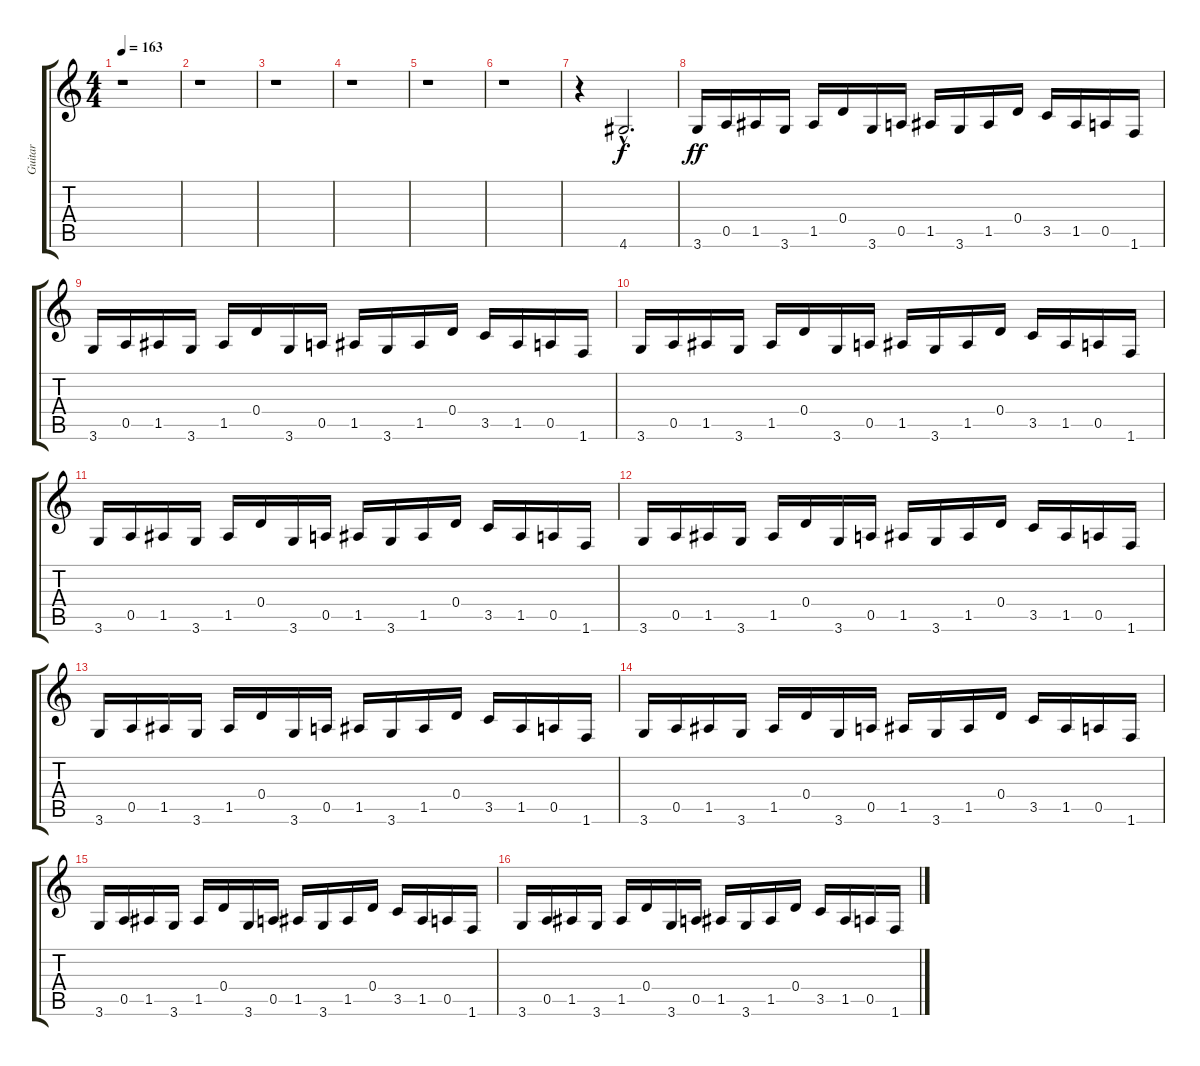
\track ("Guitar" "Guitar") {instrument overdrivenguitar}
\staff {score tabs}
\tuning (E4 B3 G3 D3 A2 E2) {hide}
\ts (4 4)
\tempo 163
\clef g2
\ks c
r.1{dy ff} |
r.1 |
r.1 |
r.1 |
r.1 |
r.1 |
r.4 4.6{hac}.2{d dy f volume 11} |
3.6.16{dy ff} 0.5.16 1.5.16 3.6.16 1.5.16 0.4.16 3.6.16 0.5.16 1.5.16 3.6.16 1.5.16 0.4.16 3.5.16 1.5.16 0.5.16 1.6.16 |
3.6.16 0.5.16 1.5.16 3.6.16 1.5.16 0.4.16 3.6.16 0.5.16 1.5.16 3.6.16 1.5.16 0.4.16 3.5.16 1.5.16 0.5.16 1.6.16 |
3.6.16 0.5.16 1.5.16 3.6.16 1.5.16 0.4.16 3.6.16 0.5.16 1.5.16 3.6.16 1.5.16 0.4.16 3.5.16 1.5.16 0.5.16 1.6.16 |
3.6.16 0.5.16 1.5.16 3.6.16 1.5.16 0.4.16 3.6.16 0.5.16 1.5.16 3.6.16 1.5.16 0.4.16 3.5.16 1.5.16 0.5.16 1.6.16 |
3.6.16 0.5.16 1.5.16 3.6.16 1.5.16 0.4.16 3.6.16 0.5.16 1.5.16 3.6.16 1.5.16 0.4.16 3.5.16 1.5.16 0.5.16 1.6.16 |
3.6.16 0.5.16 1.5.16 3.6.16 1.5.16 0.4.16 3.6.16 0.5.16 1.5.16 3.6.16 1.5.16 0.4.16 3.5.16 1.5.16 0.5.16 1.6.16 |
3.6.16 0.5.16 1.5.16 3.6.16 1.5.16 0.4.16 3.6.16 0.5.16 1.5.16 3.6.16 1.5.16 0.4.16 3.5.16 1.5.16 0.5.16 1.6.16 |
3.6.16 0.5.16 1.5.16 3.6.16 1.5.16 0.4.16 3.6.16 0.5.16 1.5.16 3.6.16 1.5.16 0.4.16 3.5.16 1.5.16 0.5.16 1.6.16 |
3.6.16 0.5.16 1.5.16 3.6.16 1.5.16 0.4.16 3.6.16 0.5.16 1.5.16 3.6.16 1.5.16 0.4.16 3.5.16 1.5.16 0.5.16 1.6.16
